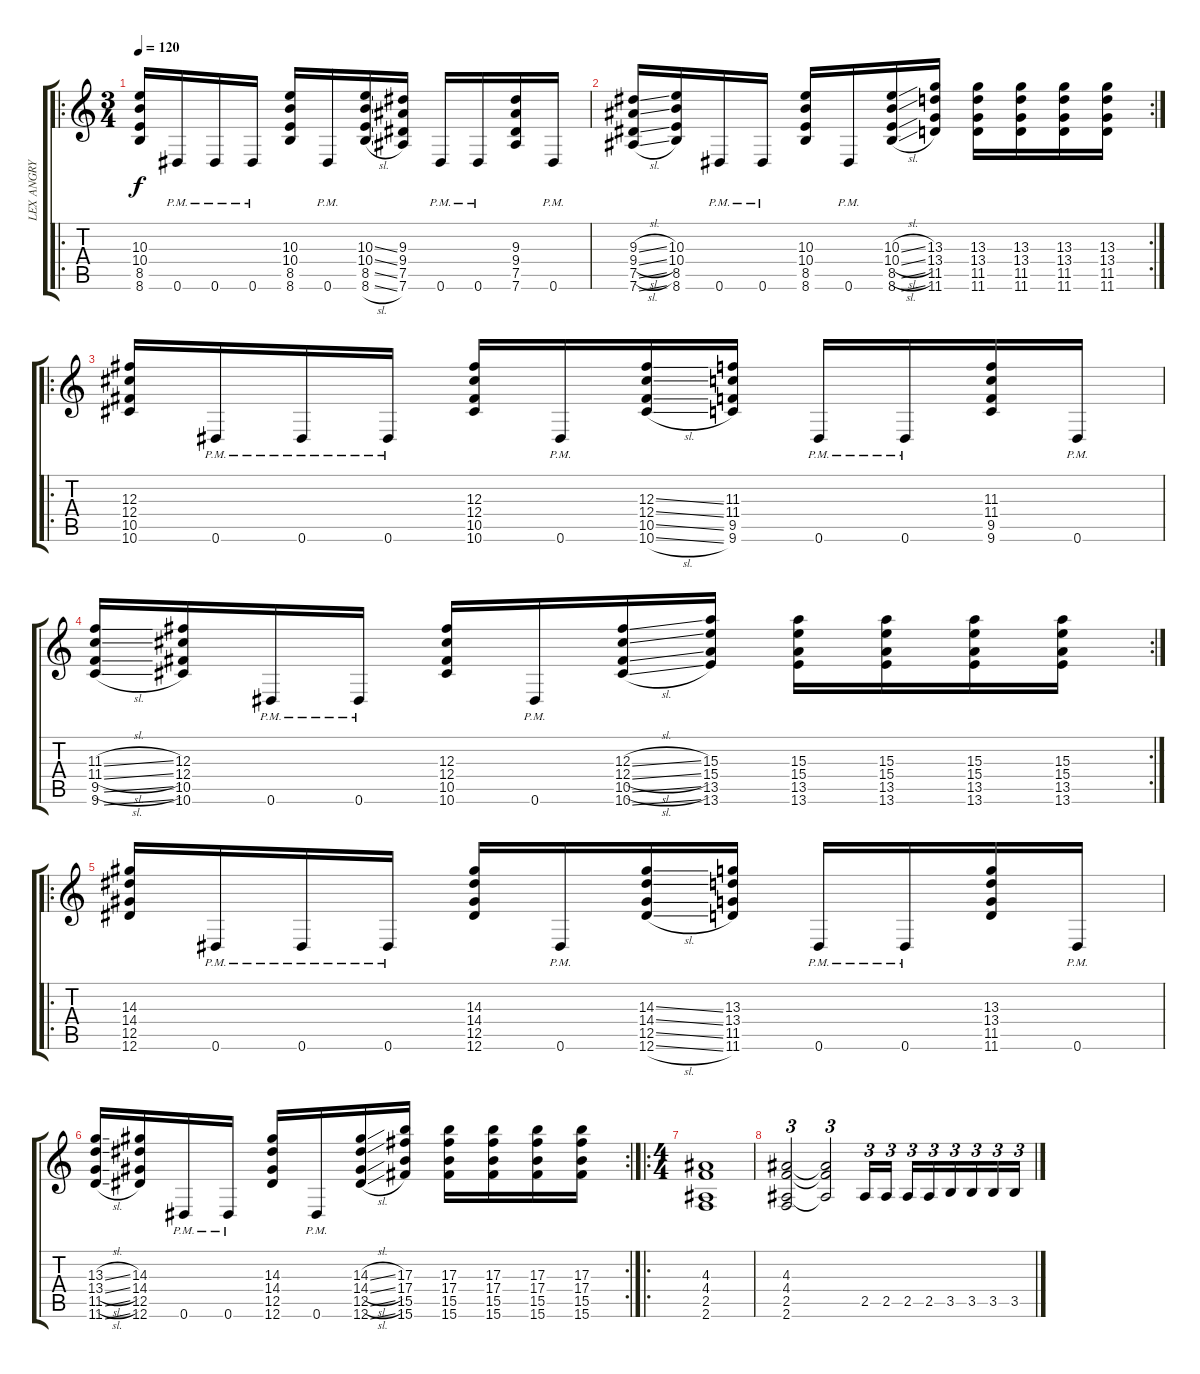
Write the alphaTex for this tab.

\track ("LEX ANGRY" "LEX ANGRY") {instrument distortionguitar}
\staff {score tabs}
\tuning (Eb4 Bb3 Gb3 Db3 Ab2 Eb2) {hide}
\ro
\ts (3 4)
\tempo 120
\clef g2
\ks c
(10.3 10.4 8.5 8.6).16{dy f} 0.6{pm}.16 0.6{pm}.16 0.6{pm}.16 (10.3 10.4 8.5 8.6).16 0.6{pm}.16 (10.3{ss} 10.4{ss} 8.5{ss} 8.6{sl}).16 (9.3 9.4 7.5 7.6).16 0.6{pm}.16 0.6{pm}.16 (9.3 9.4 7.5 7.6).16 0.6{pm}.16 |
\rc 2
(9.3{sl} 9.4{sl} 7.5{sl} 7.6{sl}).16 (10.3 10.4 8.5 8.6).16 0.6{pm}.16 0.6{pm}.16 (10.3 10.4 8.5 8.6).16 0.6{pm}.16 (10.3{sl} 10.4{sl} 8.5{sl} 8.6{sl}).16 (13.3 13.4 11.5 11.6).16 (13.3 13.4 11.5 11.6).16 (13.3 13.4 11.5 11.6).16 (13.3 13.4 11.5 11.6).16 (13.3 13.4 11.5 11.6).16 |
\ro
(12.3 12.4 10.5 10.6).16 0.6{pm}.16 0.6{pm}.16 0.6{pm}.16 (12.3 12.4 10.5 10.6).16 0.6{pm}.16 (12.3{ss} 12.4{ss} 10.5{ss} 10.6{sl}).16 (11.3 11.4 9.5 9.6).16 0.6{pm}.16 0.6{pm}.16 (11.3 11.4 9.5 9.6).16 0.6{pm}.16 |
\rc 2
(11.3{sl} 11.4{sl} 9.5{sl} 9.6{sl}).16 (12.3 12.4 10.5 10.6).16 0.6{pm}.16 0.6{pm}.16 (12.3 12.4 10.5 10.6).16 0.6{pm}.16 (12.3{sl} 12.4{sl} 10.5{sl} 10.6{sl}).16 (15.3 15.4 13.5 13.6).16 (15.3 15.4 13.5 13.6).16 (15.3 15.4 13.5 13.6).16 (15.3 15.4 13.5 13.6).16 (15.3 15.4 13.5 13.6).16 |
\ro
(14.3 14.4 12.5 12.6).16 0.6{pm}.16 0.6{pm}.16 0.6{pm}.16 (14.3 14.4 12.5 12.6).16 0.6{pm}.16 (14.3{ss} 14.4{ss} 12.5{ss} 12.6{sl}).16 (13.3 13.4 11.5 11.6).16 0.6{pm}.16 0.6{pm}.16 (13.3 13.4 11.5 11.6).16 0.6{pm}.16 |
\rc 2
(13.3{sl} 13.4{sl} 11.5{sl} 11.6{sl}).16 (14.3 14.4 12.5 12.6).16 0.6{pm}.16 0.6{pm}.16 (14.3 14.4 12.5 12.6).16 0.6{pm}.16 (14.3{sl} 14.4{sl} 12.5{sl} 12.6{sl}).16 (17.3 17.4 15.5 15.6).16 (17.3 17.4 15.5 15.6).16 (17.3 17.4 15.5 15.6).16 (17.3 17.4 15.5 15.6).16 (17.3 17.4 15.5 15.6).16 |
\ro
\ts (4 4)
(4.3 4.4 2.5 2.6).1 |
(4.3 4.4 2.5 2.6).2{tu (3 2)} (4.3{t} 4.4{t} 2.5{t}).2{tu (3 2)} 2.5.16{tu (3 2)} 2.5.16{tu (3 2)} 2.5.16{tu (3 2)} 2.5.16{tu (3 2)} 3.5.16{tu (3 2)} 3.5.16{tu (3 2)} 3.5.16{tu (3 2)} 3.5.16{tu (3 2)}
